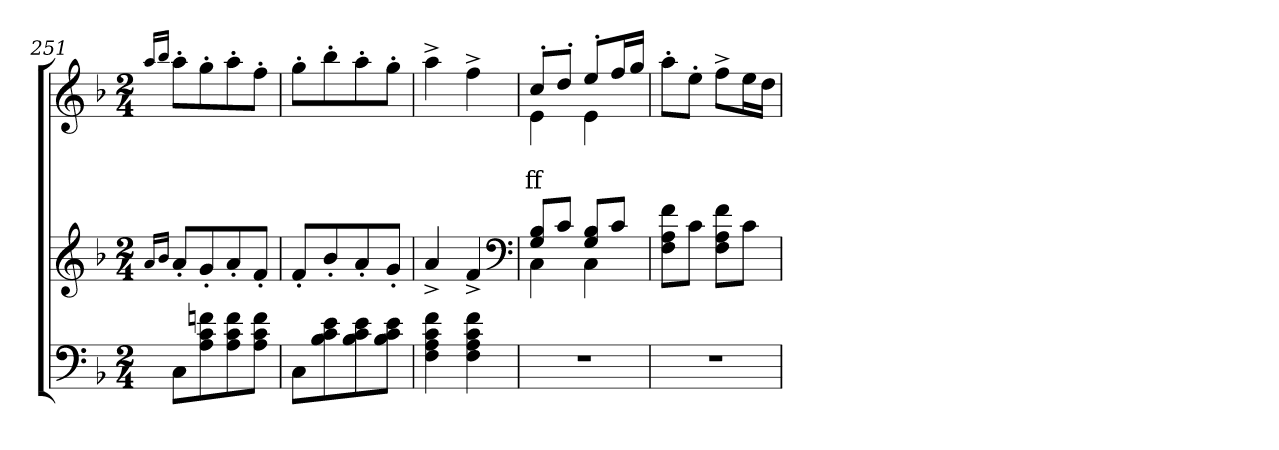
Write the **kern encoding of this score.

**kern	**kern	**kern	**text	**text
*part3	*part2	*part1	*part1	*part1
*staff3	*staff2	*staff1	*staff1	*staff1
*clefF4	*clefG2	*clefG2	*	*
*k[b-]	*k[b-]	*k[b-]	*	*
*M2/4	*M2/4	*M2/4	*	*
=251	=251	=251	=251	=251
.	16qqa/LL	16qqaa/LL	.	.
.	16qqb-/JJ	16qqbb-/JJ	.	.
8CL	8a'>L	8aa'>L	.	.
8fn 8c 8A	8g'>	8gg'>	.	.
8f 8c 8A	8a'>	8aa'>	.	.
8f 8c 8AJ	8f'>J	8ff'>J	.	.
=252	=252	=252	=252	=252
8CL	8f'>L	8gg'>L	.	.
8e 8c 8B-	8b-'>	8bb-'>	.	.
8e 8c 8B-	8a'>	8aa'>	.	.
8e 8c 8B-J	8g'>J	8gg'>J	.	.
=253	=253	=253	=253	=253
4f 4c 4A 4F	4a^>	4aa^>	.	.
4f 4c 4A 4F	4f^>	4ff^>	.	.
*	*clefF4	*	*	*
=254	=254	=254	=254	=254
*	*^	*^	*	*
2r	8B- 8GL	4C	8cc'>L	4e	.	ff
.	8cJ	.	8dd'>J	.	.	.
.	8B- 8GL	4C	8ee'>L	4e	.	.
.	8cJ	.	16ffL	.	.	.
.	.	.	16ggJJ	.	.	.
*	*v	*v	*	*	*	*
*	*	*v	*v	*	*
=255	=255	=255	=255	=255
2r	8f 8A 8FL	8aa'>L	.	.
.	8cJ	8ee'>J	.	.
.	8f 8A 8FL	8ff^>L	.	.
.	8cJ	16eeL	.	.
.	.	16ddJJ	.	.
=	=	=	=	=
*-	*-	*-	*-	*-
